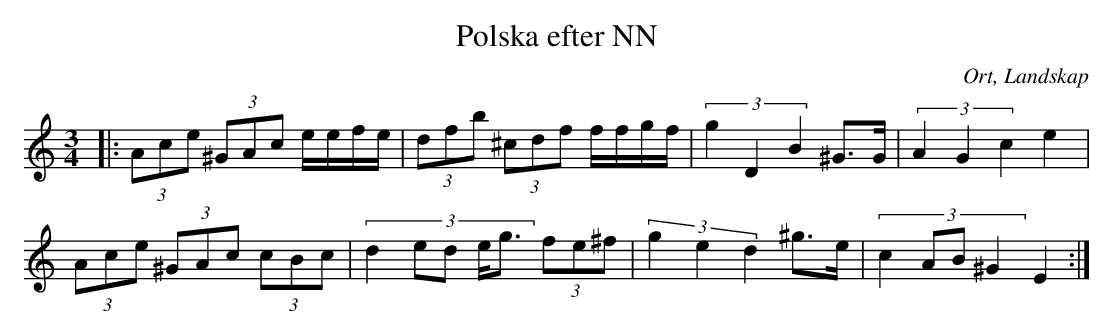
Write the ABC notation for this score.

X:1
T:Polska efter NN
O:Ort, Landskap
M:3/4
L:1/8
M:3/4
K:C
|: (3 Ace (3^GAc e/e/f/e/| (3 dfb (3^cdf f/f/g/f/|(3:2:3 g2 D2 B2 ^G>G|(3:2:3 A2 G2 c2 e2|
(3 Ace (3^GAc (3cBc| (3:2:5 d2 ed e<g (3fe^f|(3:2:3 g2 e2 d2 ^g>e|(3:2:4 c2 AB ^G2 E2:|
